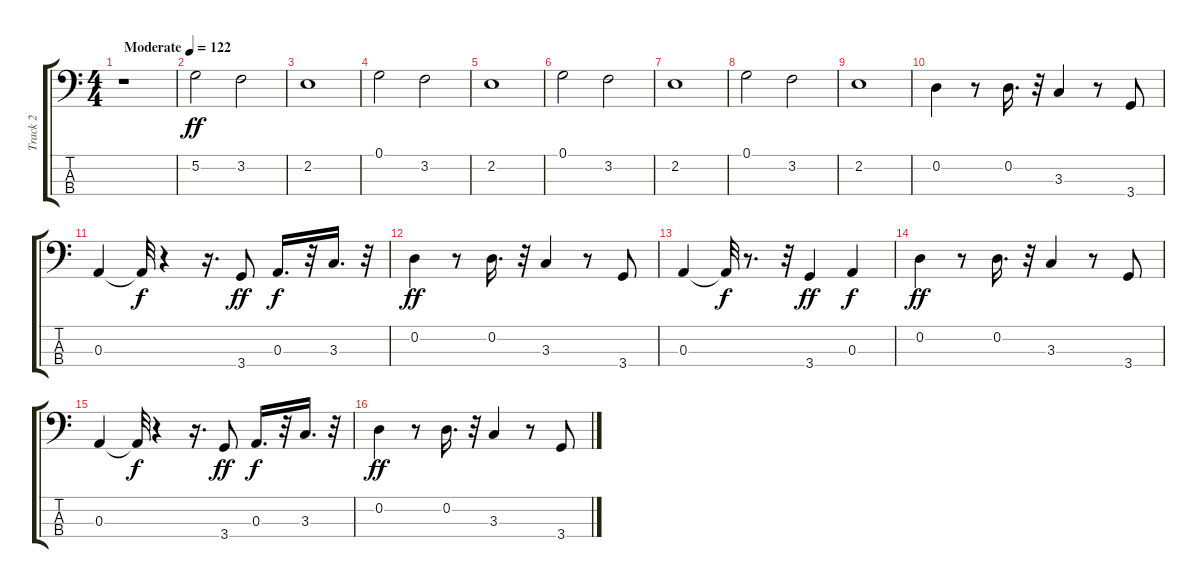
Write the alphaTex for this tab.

\track ("Track 2" "Track 2") {instrument electricbassfinger}
\staff {score tabs}
\tuning (G2 D2 A1 E1) {hide}
\ts (4 4)
\tempo (122 "Moderate")
\clef f4
\ks c
r.1{dy ff instrument electricbassfinger} |
5.2.2 3.2.2 |
2.2.1 |
0.1.2 3.2.2 |
2.2.1 |
0.1.2 3.2.2 |
2.2.1 |
0.1.2 3.2.2 |
2.2.1 |
0.2.4 r.8 0.2.16{d} r.32 3.3.4 r.8 3.4.8 |
0.3.4 0.3{t}.32{dy f} r.4 r.16{d} 3.4.8{dy ff} 0.3.16{d dy f} r.32 3.3.16{d} r.32 |
0.2.4{dy ff} r.8 0.2.16{d} r.32 3.3.4 r.8 3.4.8 |
0.3.4 0.3{t}.32{dy f} r.8{d} r.32 3.4.4{dy ff} 0.3.4{dy f} |
0.2.4{dy ff} r.8 0.2.16{d} r.32 3.3.4 r.8 3.4.8 |
0.3.4 0.3{t}.32{dy f} r.4 r.16{d} 3.4.8{dy ff} 0.3.16{d dy f} r.32 3.3.16{d} r.32 |
0.2.4{dy ff} r.8 0.2.16{d} r.32 3.3.4 r.8 3.4.8
